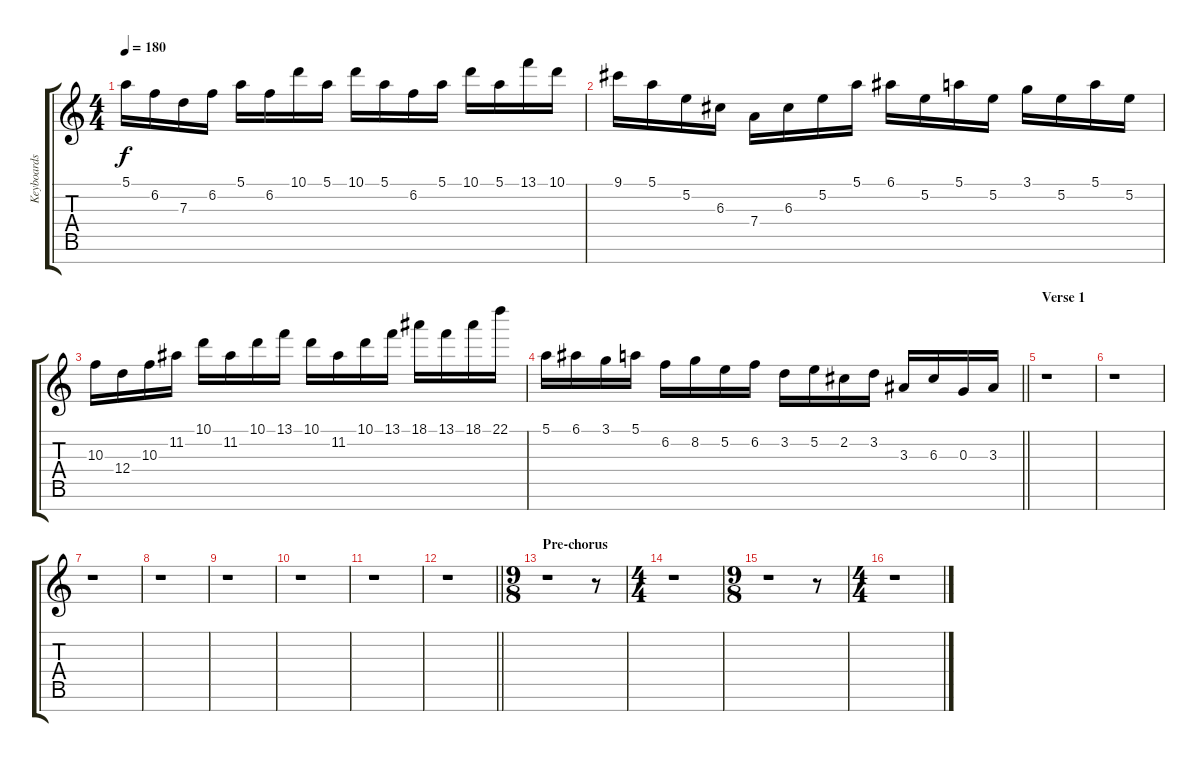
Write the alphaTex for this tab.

\track ("Keyboards" "Keyboards") {instrument lead2sawtooth}
\staff {score tabs}
\tuning (E5 B4 G4 D4 A3 E3 C2) {hide}
\ts (4 4)
\tempo 180
\clef g2
\ks c
5.1.16{dy f} 6.2.16 7.3.16 6.2.16 5.1.16 6.2.16 10.1.16 5.1.16 10.1.16 5.1.16 6.2.16 5.1.16 10.1.16 5.1.16 13.1.16 10.1.16 |
9.1.16 5.1.16 5.2.16 6.3.16 7.4.16 6.3.16 5.2.16 5.1.16 6.1.16 5.2.16 5.1.16 5.2.16 3.1.16 5.2.16 5.1.16 5.2.16 |
10.3.16 12.4.16 10.3.16 11.2.16 10.1.16 11.2.16 10.1.16 13.1.16 10.1.16 11.2.16 10.1.16 13.1.16 18.1.16 13.1.16 18.1.16 22.1.16 |
\barLineRight lightlight
5.1.16 6.1.16 3.1.16 5.1.16 6.2.16 8.2.16 5.2.16 6.2.16 3.2.16 5.2.16 2.2.16 3.2.16 3.3.16 6.3.16 0.3.16 3.3.16 |
\section ("" "Verse 1")
r.1 |
r.1 |
r.1 |
r.1 |
r.1 |
r.1 |
r.1 |
\barLineRight lightlight
r.1 |
\ts (9 8)
\section ("" "Pre-chorus")
r.1 r.8 |
\ts (4 4)
r.1 |
\ts (9 8)
r.1 r.8 |
\ts (4 4)
r.1
